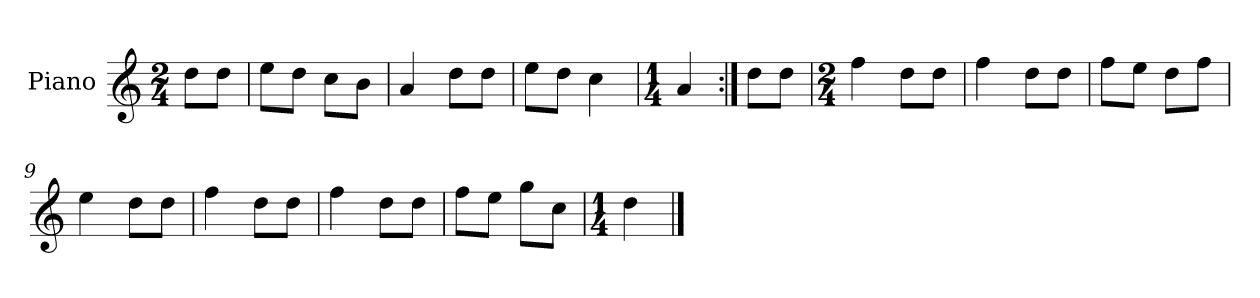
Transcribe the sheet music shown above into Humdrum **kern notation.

**kern
*part1
*staff1
*I"Piano
*I'Pno.
*clefG2
*k[]
*M2/4
=
8dd\L
8dd\J
=1
8ee\L
8dd\J
8cc\L
8b\J
=2
4a/
8dd\L
8dd\J
=3
8ee\L
8dd\J
4cc\
=4
*M1/4
4a/
=5:|!
8dd\L
8dd\J
=6
*M2/4
4ff\
8dd\L
8dd\J
=7
4ff\
8dd\L
8dd\J
=8
8ff\L
8ee\J
8dd\L
8ff\J
=9
4ee\
8dd\L
8dd\J
=10
4ff\
8dd\L
8dd\J
!!LO:LB:g=z
=11
4ff\
8dd\L
8dd\J
=12
8ff\L
8ee\J
8gg\L
8cc\J
=13
*M1/4
4dd\
==
*-
